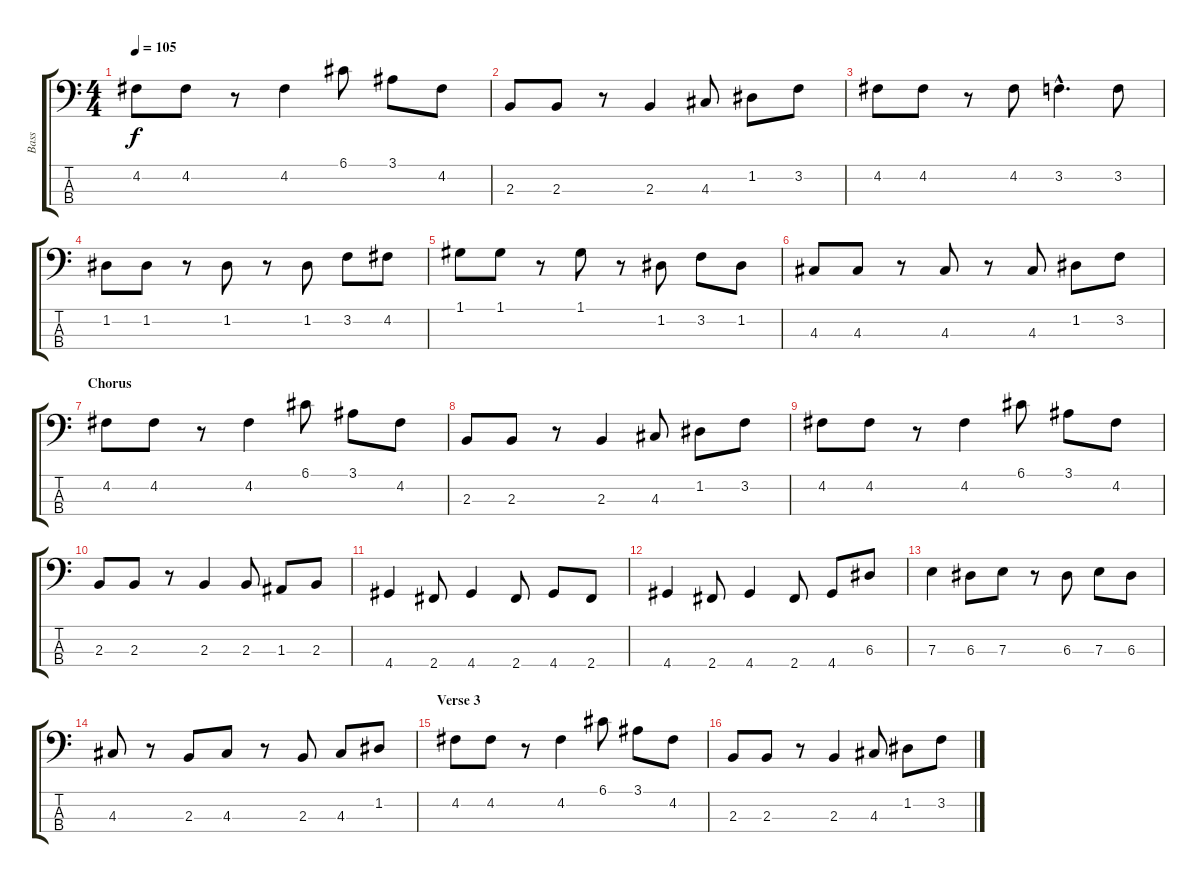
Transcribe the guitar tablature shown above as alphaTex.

\track ("Bass" "Bass") {instrument acousticbass}
\staff {score tabs}
\tuning (G2 D2 A1 E1) {hide}
\ts (4 4)
\tempo 105
\clef f4
\ks c
4.2.8{dy f} 4.2.8 r.8 4.2.4 6.1.8 3.1.8 4.2.8 |
2.3.8 2.3.8 r.8 2.3.4 4.3.8 1.2.8 3.2.8 |
4.2.8 4.2.8 r.8 4.2.8 3.2{hac}.4{d} 3.2.8 |
1.2.8 1.2.8 r.8 1.2.8 r.8 1.2.8 3.2.8 4.2.8 |
1.1.8 1.1.8 r.8 1.1.8 r.8 1.2.8 3.2.8 1.2.8 |
4.3.8 4.3.8 r.8 4.3.8 r.8 4.3.8 1.2.8 3.2.8 |
\section ("" "Chorus")
4.2.8 4.2.8 r.8 4.2.4 6.1.8 3.1.8 4.2.8 |
2.3.8 2.3.8 r.8 2.3.4 4.3.8 1.2.8 3.2.8 |
4.2.8 4.2.8 r.8 4.2.4 6.1.8 3.1.8 4.2.8 |
2.3.8 2.3.8 r.8 2.3.4 2.3.8 1.3.8 2.3.8 |
4.4.4 2.4.8 4.4.4 2.4.8 4.4.8 2.4.8 |
4.4.4 2.4.8 4.4.4 2.4.8 4.4.8 6.3.8 |
7.3.4 6.3.8 7.3.8 r.8 6.3.8 7.3.8 6.3.8 |
4.3.8 r.8 2.3.8 4.3.8 r.8 2.3.8 4.3.8 1.2.8 |
\section ("" "Verse 3")
4.2.8 4.2.8 r.8 4.2.4 6.1.8 3.1.8 4.2.8 |
2.3.8 2.3.8 r.8 2.3.4 4.3.8 1.2.8 3.2.8
